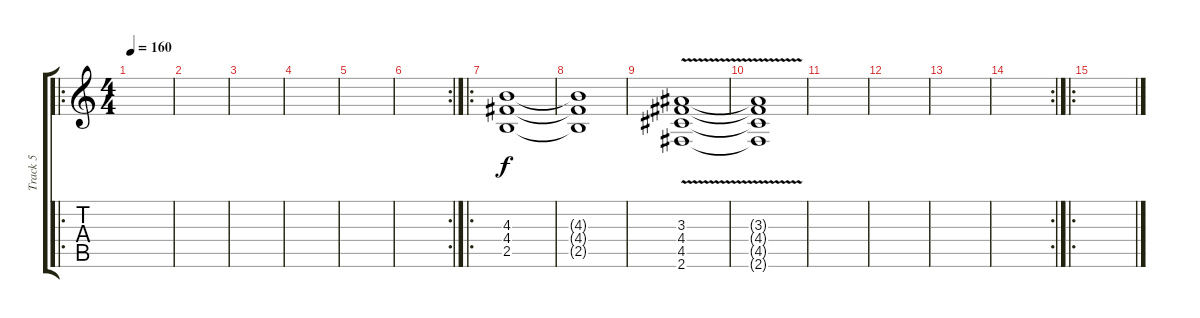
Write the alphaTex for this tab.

\track ("Track 5" "Track 5") {instrument electricguitarclean}
\staff {score tabs}
\tuning (E4 B3 G3 D3 A2 E2) {hide}
\ro
\ts (4 4)
\tempo 160
\clef g2
\ks c
|
|
|
|
|
\rc 2
|
\ro
(4.3 4.4 2.5).1 |
(4.3{t} 4.4{t} 2.5{t}).1 |
(3.3 4.4 4.5 2.6{v}).1 |
(3.3{t} 4.4{t} 4.5{t} 2.6{t}).1 |
|
|
|
\rc 2
|
\ro
